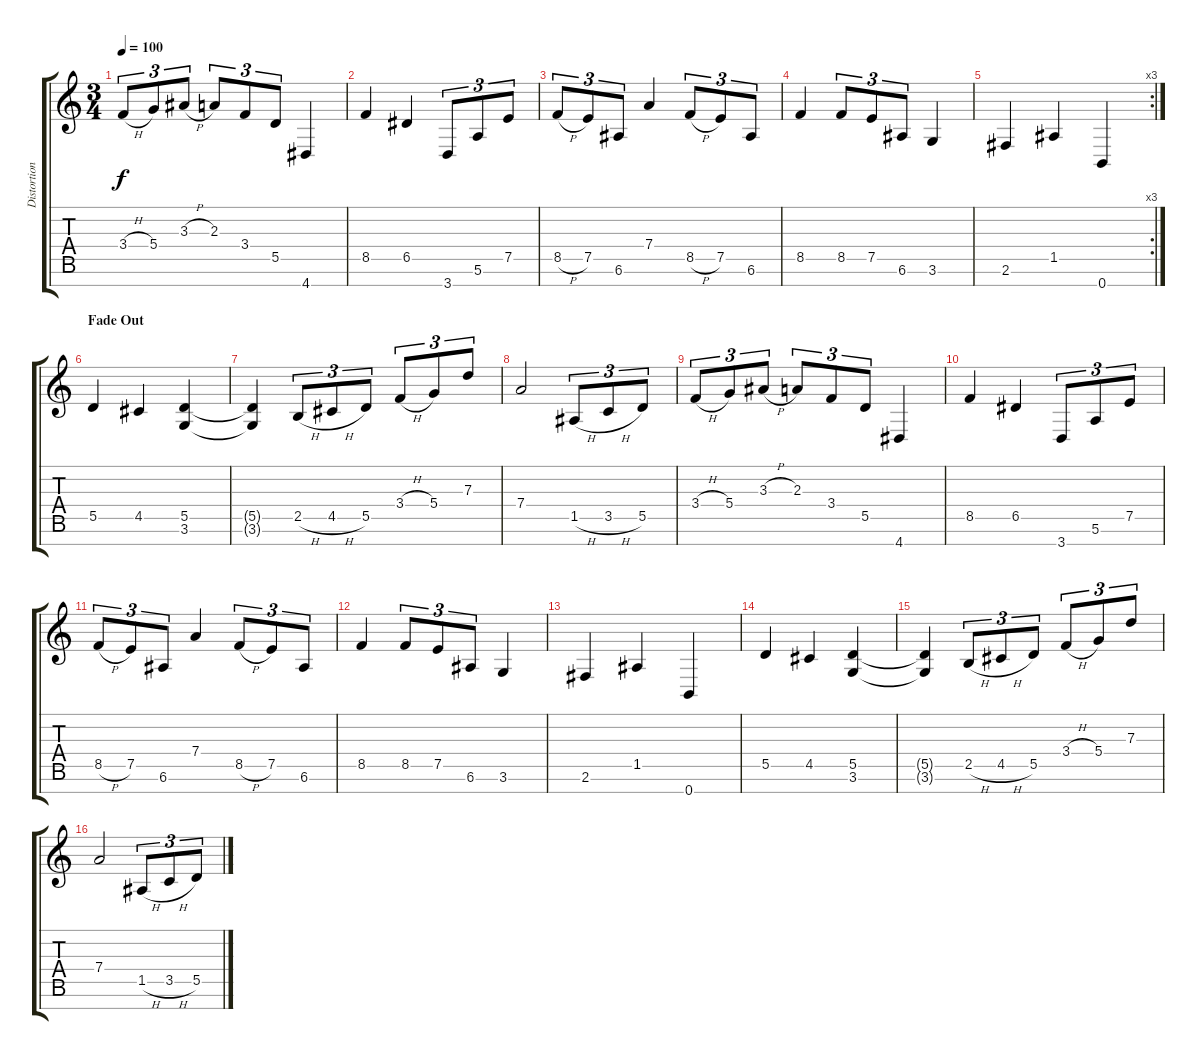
\track ("Distortion Guitar" "Distortion") {instrument distortionguitar}
\staff {score tabs}
\tuning (E4 B3 G3 D3 A2 E2 B1) {hide}
\ts (3 4)
\tempo 100
\clef g2
\ks c
3.4{h}.8{tu (3 2) dy f} 5.4.8{tu (3 2)} 3.3{h}.8{tu (3 2)} 2.3.8{tu (3 2)} 3.4.8{tu (3 2)} 5.5.8{tu (3 2)} 4.7.4 |
8.5.4 6.5.4 3.7.8{tu (3 2)} 5.6.8{tu (3 2)} 7.5.8{tu (3 2)} |
8.5{h}.8{tu (3 2)} 7.5.8{tu (3 2)} 6.6.8{tu (3 2)} 7.4.4 8.5{h}.8{tu (3 2)} 7.5.8{tu (3 2)} 6.6.8{tu (3 2)} |
8.5.4 8.5.8{tu (3 2)} 7.5.8{tu (3 2)} 6.6.8{tu (3 2)} 3.6.4 |
\rc 3
2.6.4 1.5.4 0.7.4 |
\section ("" "Fade Out")
5.5.4{volume 13} 4.5.4 (5.5 3.6).4 |
(5.5{t} 3.6{t}).4 2.5{h}.8{tu (3 2)} 4.5{h}.8{tu (3 2)} 5.5.8{tu (3 2)} 3.4{h}.8{tu (3 2)} 5.4.8{tu (3 2)} 7.3.8{tu (3 2)} |
7.4.2{volume 10} 1.5{h}.8{tu (3 2)} 3.5{h}.8{tu (3 2)} 5.5.8{tu (3 2)} |
3.4{h}.8{tu (3 2)} 5.4.8{tu (3 2)} 3.3{h}.8{tu (3 2)} 2.3.8{tu (3 2)} 3.4.8{tu (3 2)} 5.5.8{tu (3 2)} 4.7.4 |
8.5.4{volume 6} 6.5.4 3.7.8{tu (3 2)} 5.6.8{tu (3 2)} 7.5.8{tu (3 2)} |
8.5{h}.8{tu (3 2)} 7.5.8{tu (3 2)} 6.6.8{tu (3 2)} 7.4.4 8.5{h}.8{tu (3 2)} 7.5.8{tu (3 2)} 6.6.8{tu (3 2)} |
8.5.4{volume 4} 8.5.8{tu (3 2)} 7.5.8{tu (3 2)} 6.6.8{tu (3 2)} 3.6.4 |
2.6.4 1.5.4 0.7.4 |
5.5.4{volume 2} 4.5.4 (5.5 3.6).4 |
(5.5{t} 3.6{t}).4 2.5{h}.8{tu (3 2)} 4.5{h}.8{tu (3 2)} 5.5.8{tu (3 2)} 3.4{h}.8{tu (3 2)} 5.4.8{tu (3 2)} 7.3.8{tu (3 2)} |
7.4.2{volume 0} 1.5{h}.8{tu (3 2)} 3.5{h}.8{tu (3 2)} 5.5.8{tu (3 2)}
